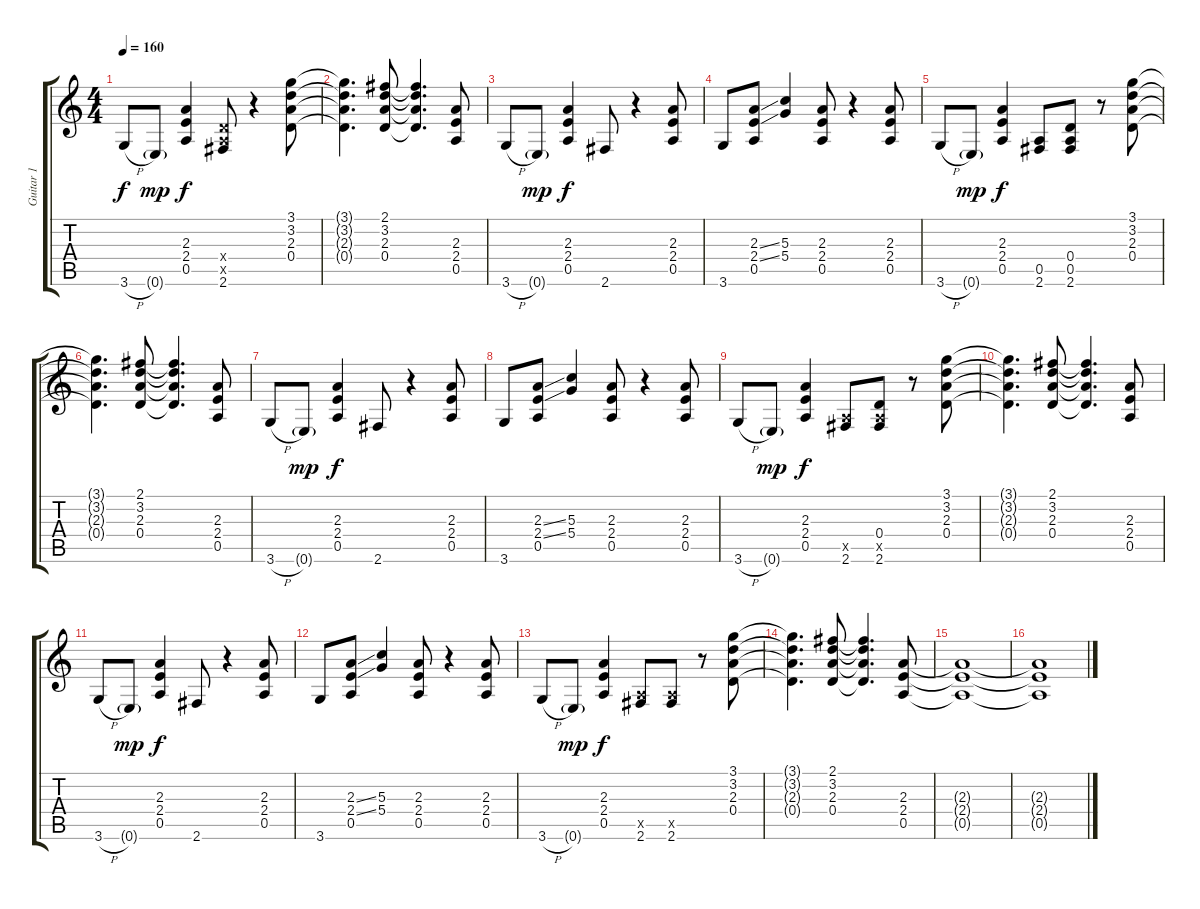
\track ("Guitar 1" "Guitar 1") {mute instrument overdrivenguitar}
\staff {score tabs}
\tuning (E4 B3 G3 D3 A2 E2) {hide}
\ts (4 4)
\tempo 160
\clef g2
\ks c
3.6{h}.8{dy f} 0.6{g}.8{dy mp} (2.3 2.4 0.5).4{dy f} (0.4{x} 0.5{x} 2.6).8 r.4 (3.1 3.2 2.3 0.4).8 |
(3.1{t} 3.2{t} 2.3{t} 0.4{t}).4{d} (2.1 3.2 2.3 0.4).8 (2.1{t} 3.2{t} 2.3{t} 0.4{t}).4{d} (2.3 2.4 0.5).8 |
3.6{h}.8 0.6{g}.8{dy mp} (2.3 2.4 0.5).4{dy f} 2.6.8 r.4 (2.3 2.4 0.5).8 |
3.6.8 (2.3{ss} 2.4{ss} 0.5).8 (5.3 5.4).4 (2.3 2.4 0.5).8 r.4 (2.3 2.4 0.5).8 |
3.6{h}.8 0.6{g}.8{dy mp} (2.3 2.4 0.5).4{dy f} (0.5 2.6).8 (0.4 0.5 2.6).8 r.8 (3.1 3.2 2.3 0.4).8 |
(3.1{t} 3.2{t} 2.3{t} 0.4{t}).4{d} (2.1 3.2 2.3 0.4).8 (2.1{t} 3.2{t} 2.3{t} 0.4{t}).4{d} (2.3 2.4 0.5).8 |
3.6{h}.8 0.6{g}.8{dy mp} (2.3 2.4 0.5).4{dy f} 2.6.8 r.4 (2.3 2.4 0.5).8 |
3.6.8 (2.3{ss} 2.4{ss} 0.5).8 (5.3 5.4).4 (2.3 2.4 0.5).8 r.4 (2.3 2.4 0.5).8 |
3.6{h}.8 0.6{g}.8{dy mp} (2.3 2.4 0.5).4{dy f} (0.5{x} 2.6).8 (0.4 0.5{x} 2.6).8 r.8 (3.1 3.2 2.3 0.4).8 |
(3.1{t} 3.2{t} 2.3{t} 0.4{t}).4{d} (2.1 3.2 2.3 0.4).8 (2.1{t} 3.2{t} 2.3{t} 0.4{t}).4{d} (2.3 2.4 0.5).8 |
3.6{h}.8 0.6{g}.8{dy mp} (2.3 2.4 0.5).4{dy f} 2.6.8 r.4 (2.3 2.4 0.5).8 |
3.6.8 (2.3{ss} 2.4{ss} 0.5).8 (5.3 5.4).4 (2.3 2.4 0.5).8 r.4 (2.3 2.4 0.5).8 |
3.6{h}.8 0.6{g}.8{dy mp} (2.3 2.4 0.5).4{dy f} (0.5{x} 2.6).8 (0.5{x} 2.6).8 r.8 (3.1 3.2 2.3 0.4).8 |
(3.1{t} 3.2{t} 2.3{t} 0.4{t}).4{d} (2.1 3.2 2.3 0.4).8 (2.1{t} 3.2{t} 2.3{t} 0.4{t}).4{d} (2.3 2.4 0.5).8 |
(2.3{t} 2.4{t} 0.5{t}).1 |
(2.3{t} 2.4{t} 0.5{t}).1
